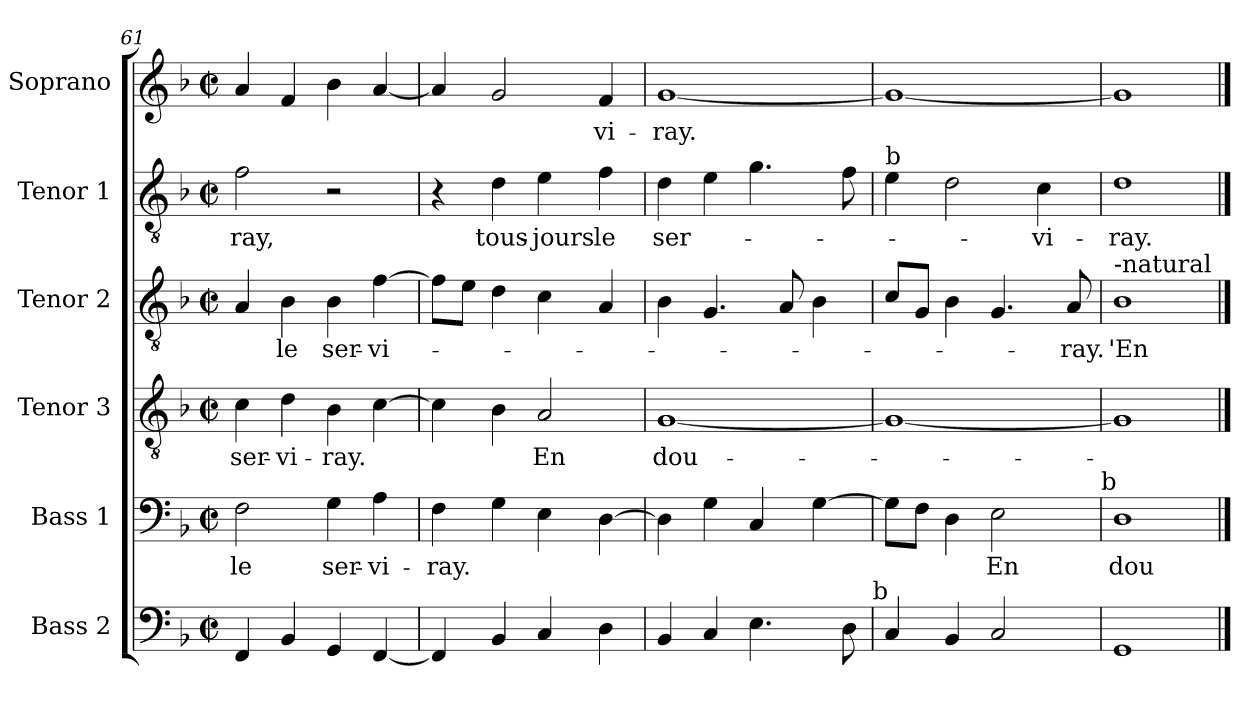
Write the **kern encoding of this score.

**kern	**kern	**text	**kern	**text	**kern	**text	**kern	**text	**kern	**text
*part6	*part5	*part5	*part4	*part4	*part3	*part3	*part2	*part2	*part1	*part1
*staff6	*staff5	*staff5	*staff4	*staff4	*staff3	*staff3	*staff2	*staff2	*staff1	*staff1
*I"Bass 2	*I"Bass 1	*	*I"Tenor 3	*	*I"Tenor 2	*	*I"Tenor 1	*	*I"Soprano	*
*I'B 2	*I'B 1	*	*I'T 3	*	*I'T 2	*	*I'T 1	*	*I'S	*
*clefF4	*clefF4	*	*clefGv2	*	*clefGv2	*	*clefGv2	*	*clefG2	*
*k[b-]	*k[b-]	*	*k[b-]	*	*k[b-]	*	*k[b-]	*	*k[b-]	*
*F:	*F:	*	*F:	*	*F:	*	*F:	*	*F:	*
*M2/2	*M2/2	*	*M2/2	*	*M2/2	*	*M2/2	*	*M2/2	*
*met(c|)	*met(c|)	*	*met(c|)	*	*met(c|)	*	*met(c|)	*	*met(c|)	*
=61	=61	=61	=61	=61	=61	=61	=61	=61	=61	=61
4FF/	2F\	le	4c\	ser-	4A/	.	2f\	-ray,	4a/	.
4BB-/	.	.	4d\	-vi-	4B-\	le	.	.	4f/	.
4GG/	4G\	ser-	4B-\	-ray.	4B-\	ser-	2r	.	4b-\	.
[4FF/	4A\	-vi-	[4c\	.	[4f\	-vi-	.	.	[4a/	.
=62	=62	=62	=62	=62	=62	=62	=62	=62	=62	=62
4FF/]	4F\	-ray.	4c\]	.	8f\L]	.	4r	.	4a/]	.
.	.	.	.	.	8e\J	.	.	.	.	.
4BB-/	4G\	.	4B-\	.	4d\	.	4d\	tous-	2g/	.
4C/	4E\	.	2A/	En	4c\	.	4e\	-jours	.	.
4D\	[4D\	.	.	.	4A/	.	4f\	le	4f/	-vi-
=63	=63	=63	=63	=63	=63	=63	=63	=63	=63	=63
4BB-/	4D\]	.	[1G	dou-	4B-\	.	4d\	ser-	[1g	-ray.
4C/	4G\	.	.	.	4.G/	.	4e\	.	.	.
4.E\	4C/	.	.	.	.	.	4.g\	.	.	.
.	.	.	.	.	8A/	.	.	.	.	.
.	[4G\	.	.	.	4B-\	.	.	.	.	.
8D\	.	.	.	.	.	.	8f\	.	.	.
!LO:TX:a:t=b	!	!	!	!	!	!	!	!	!	!
=64	=64	=64	=64	=64	=64	=64	=64	=64	=64	=64
!	!	!	!	!	!	!	!LO:TX:a:t=b	!	!	!
4C/	8G\L]	.	1G_	.	8c/L	.	4e\	.	1g_	.
.	8F\J	.	.	.	8G/J	.	.	.	.	.
4BB-/	4D\	.	.	.	4B-\	.	2d\	.	.	.
2C/	2E\	En	.	.	4.G/	.	.	.	.	.
.	.	.	.	.	.	.	4c\	-vi-	.	.
.	.	.	.	.	8A/	-ray.	.	.	.	.
!	!LO:TX:a:t=b	!	!	!	!	!	!	!	!	!
=65	=65	=65	=65	=65	=65	=65	=65	=65	=65	=65
!	!	!	!	!	!LO:TX:a:t=-natural	!	!	!	!	!
1GG	1D	dou-	1G]	.	1B-	'En	1d	-ray.	1g]	.
==	==	==	==	==	==	==	==	==	==	==
*-	*-	*-	*-	*-	*-	*-	*-	*-	*-	*-
